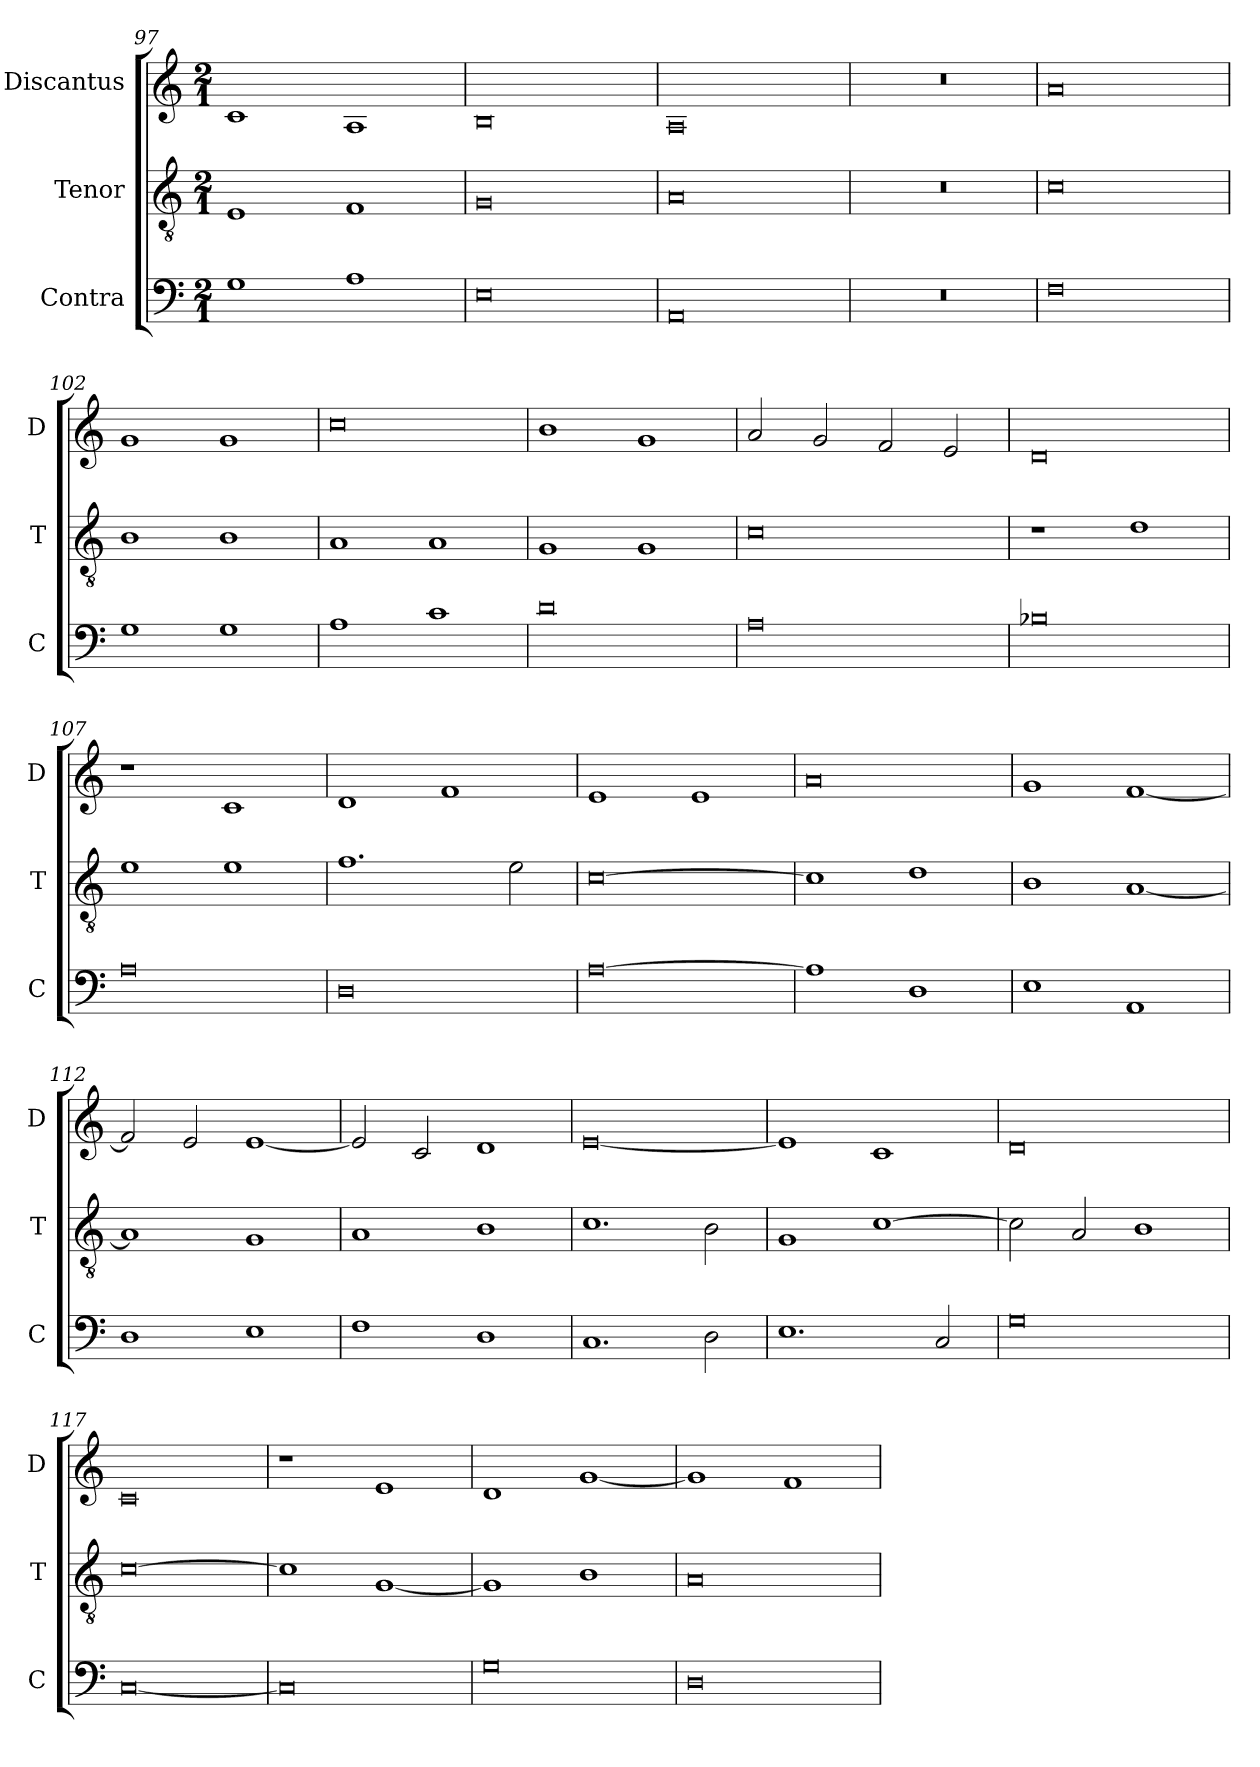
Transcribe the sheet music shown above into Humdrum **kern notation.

**kern	**kern	**kern
*part3	*part2	*part1
*staff3	*staff2	*staff1
*I"Contra	*I"Tenor	*I"Discantus
*I'C	*I'T	*I'D
*clefF4	*clefGv2	*clefG2
*k[]	*k[]	*k[]
*M2/1	*M2/1	*M2/1
=97	=97	=97
1G	1E	1c
1A	1F	1A
=98	=98	=98
0E	0G	0B
=99	=99	=99
0AA	0A	0A
=100	=100	=100
0r	0r	0r
=101	=101	=101
0F	0c	0a
=102	=102	=102
1G	1B	1g
1G	1B	1g
=103	=103	=103
1A	1A	0cc
1c	1A	.
=104	=104	=104
0d	1G	1b
.	1G	1g
=105	=105	=105
0A	0c	2a
.	.	2g
.	.	2f
.	.	2e
=106	=106	=106
0B-X	1r	0d
.	1d	.
=107	=107	=107
0A	1e	1r
.	1e	1c
=108	=108	=108
0D	1.f	1d
.	.	1f
.	2e	.
=109	=109	=109
[0A	[0c	1e
.	.	1e
=110	=110	=110
1A]	1c]	0a
1D	1d	.
=111	=111	=111
1E	1B	1g
1AA	[1A	[1f
=112	=112	=112
1D	1A]	2f]
.	.	2e
1E	1G	[1e
=113	=113	=113
1F	1A	2e]
.	.	2c
1D	1B	1d
=114	=114	=114
1.C	1.c	[0e
2D	2B	.
=115	=115	=115
1.E	1G	1e]
.	[1c	1c
2C	.	.
=116	=116	=116
0G	2c]	0d
.	2A	.
.	1B	.
=117	=117	=117
[0C	[0c	0c
=118	=118	=118
0C]	1c]	1r
.	[1G	1e
=119	=119	=119
0G	1G]	1d
.	1B	[1g
=120	=120	=120
0D	0A	1g]
.	.	1f
=	=	=
*-	*-	*-
